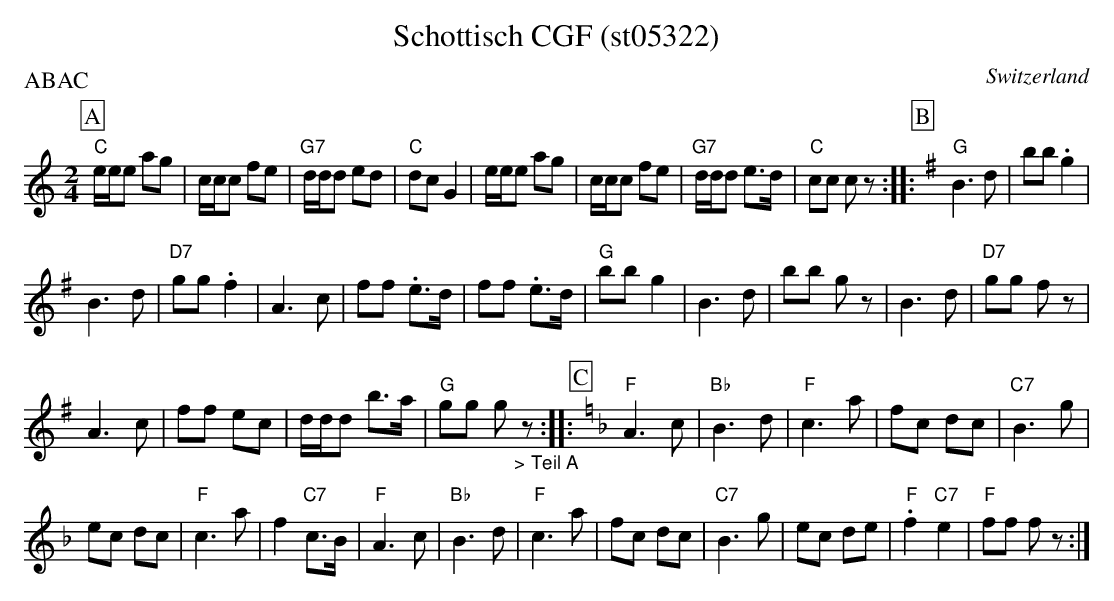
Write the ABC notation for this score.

X:1
T: Schottisch CGF (st05322)
O:Switzerland
M:2/4
L:1/8
P:ABAC
K:C major
[P:A] "C"e/e/e ag | c/c/c fe | "G7"d/d/d ed | "C"dcG2 | e/e/e ag | c/c/c fe | "G7"d/d/d e>d | "C"cc cz :: [P:B] [K:G] "G"B3d | bb .g2 |
B3d | "D7"gg .f2 | A3c | ff .e>d | ff .e>d | "G"bb g2 | B3d | bb gz | B3d | "D7"gg fz |
A3c | ff ec | d/d/d b>a | "G"gg g"_> Teil A"z ::[P:C] [K:F] "F"A3c | "Bb"B3d | "F"c3a | fc dc | "C7"B3g |
ec dc | "F"c3a | f2 "C7"c>B | "F"A3c | "Bb"B3d | "F"c3a | fc dc | "C7"B3g | ec de | "F".f2"C7"e2 | "F"ff fz :|
